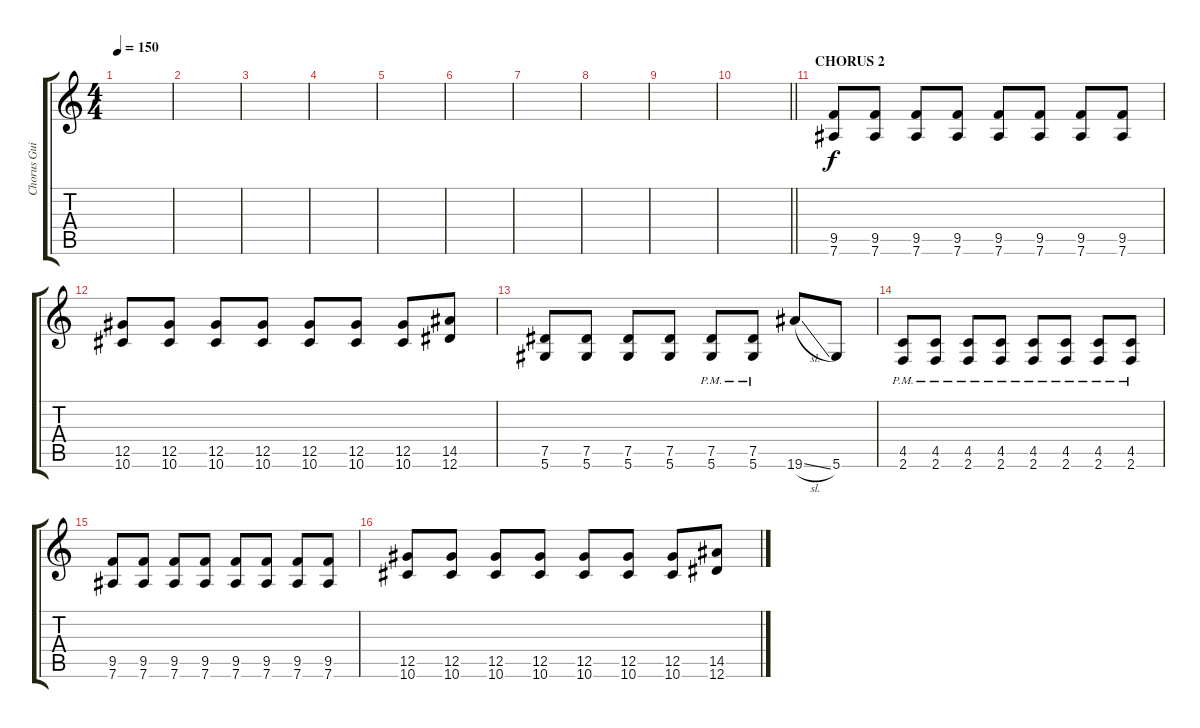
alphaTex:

\track ("Chorus Guitar" "Chorus Gui") {instrument overdrivenguitar}
\staff {score tabs}
\tuning (Eb4 Bb3 Gb3 Db3 Ab2 Eb2) {hide}
\ts (4 4)
\tempo 150
\clef g2
\ks c
|
|
|
|
|
|
|
|
|
\barLineRight lightlight
|
\section ("" "CHORUS 2")
(9.5 7.6).8 (9.5 7.6).8 (9.5 7.6).8 (9.5 7.6).8 (9.5 7.6).8 (9.5 7.6).8 (9.5 7.6).8 (9.5 7.6).8 |
(12.5 10.6).8 (12.5 10.6).8 (12.5 10.6).8 (12.5 10.6).8 (12.5 10.6).8 (12.5 10.6).8 (12.5 10.6).8 (14.5 12.6).8 |
(7.5 5.6).8 (7.5 5.6).8 (7.5 5.6).8 (7.5 5.6).8 (7.5{pm} 5.6{pm}).8 (7.5{pm} 5.6{pm}).8 19.6{sl}.8 5.6.8 |
(4.5{pm} 2.6{pm}).8 (4.5{pm} 2.6{pm}).8 (4.5{pm} 2.6{pm}).8 (4.5{pm} 2.6{pm}).8 (4.5{pm} 2.6{pm}).8 (4.5{pm} 2.6{pm}).8 (4.5{pm} 2.6{pm}).8 (4.5{pm} 2.6{pm}).8 |
(9.5 7.6).8 (9.5 7.6).8 (9.5 7.6).8 (9.5 7.6).8 (9.5 7.6).8 (9.5 7.6).8 (9.5 7.6).8 (9.5 7.6).8 |
(12.5 10.6).8 (12.5 10.6).8 (12.5 10.6).8 (12.5 10.6).8 (12.5 10.6).8 (12.5 10.6).8 (12.5 10.6).8 (14.5 12.6).8
